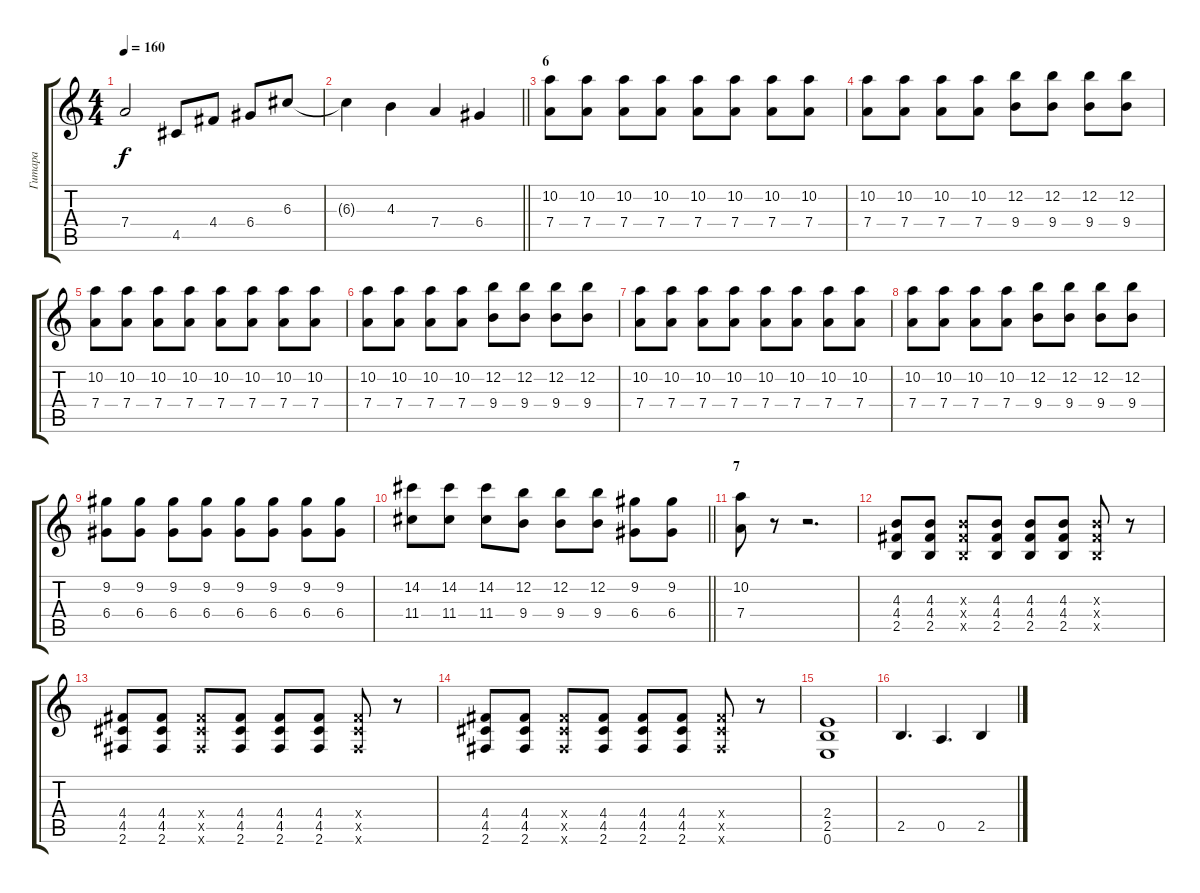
\track ("Гитара" "Гитара") {instrument distortionguitar}
\staff {score tabs}
\tuning (E4 B3 G3 D3 A2 E2) {hide}
\ts (4 4)
\tempo 160
\clef g2
\ks c
7.4{t}.2{dy f} 4.5.8 4.4.8 6.4.8 6.3.8 |
\barLineRight lightlight
6.3{t}.4 4.3.4 7.4.4 6.4.4 |
\section ("" "6")
(10.2 7.4).8 (10.2 7.4).8 (10.2 7.4).8 (10.2 7.4).8 (10.2 7.4).8 (10.2 7.4).8 (10.2 7.4).8 (10.2 7.4).8 |
(10.2 7.4).8 (10.2 7.4).8 (10.2 7.4).8 (10.2 7.4).8 (12.2 9.4).8 (12.2 9.4).8 (12.2 9.4).8 (12.2 9.4).8 |
(10.2 7.4).8 (10.2 7.4).8 (10.2 7.4).8 (10.2 7.4).8 (10.2 7.4).8 (10.2 7.4).8 (10.2 7.4).8 (10.2 7.4).8 |
(10.2 7.4).8 (10.2 7.4).8 (10.2 7.4).8 (10.2 7.4).8 (12.2 9.4).8 (12.2 9.4).8 (12.2 9.4).8 (12.2 9.4).8 |
(10.2 7.4).8 (10.2 7.4).8 (10.2 7.4).8 (10.2 7.4).8 (10.2 7.4).8 (10.2 7.4).8 (10.2 7.4).8 (10.2 7.4).8 |
(10.2 7.4).8 (10.2 7.4).8 (10.2 7.4).8 (10.2 7.4).8 (12.2 9.4).8 (12.2 9.4).8 (12.2 9.4).8 (12.2 9.4).8 |
(9.2 6.4).8 (9.2 6.4).8 (9.2 6.4).8 (9.2 6.4).8 (9.2 6.4).8 (9.2 6.4).8 (9.2 6.4).8 (9.2 6.4).8 |
\barLineRight lightlight
(14.2 11.4).8 (14.2 11.4).8 (14.2 11.4).8 (12.2 9.4).8 (12.2 9.4).8 (12.2 9.4).8 (9.2 6.4).8 (9.2 6.4).8 |
\section ("" "7")
(10.2 7.4).8 r.8 r.2{d balance 16} |
(4.3 4.4 2.5).8 (4.3 4.4 2.5).8 (4.3{x} 4.4{x} 2.5{x}).8 (4.3 4.4 2.5).8 (4.3 4.4 2.5).8 (4.3 4.4 2.5).8 (4.3{x} 4.4{x} 2.5{x}).8 r.8 |
(4.4 4.5 2.6).8 (4.4 4.5 2.6).8 (4.4{x} 4.5{x} 2.6{x}).8 (4.4 4.5 2.6).8 (4.4 4.5 2.6).8 (4.4 4.5 2.6).8 (4.4{x} 4.5{x} 2.6{x}).8 r.8 |
(4.4 4.5 2.6).8 (4.4 4.5 2.6).8 (4.4{x} 4.5{x} 2.6{x}).8 (4.4 4.5 2.6).8 (4.4 4.5 2.6).8 (4.4 4.5 2.6).8 (4.4{x} 4.5{x} 2.6{x}).8 r.8 |
(2.4 2.5 0.6).1 |
2.5.4{d} 0.5.4{d} 2.5.4
